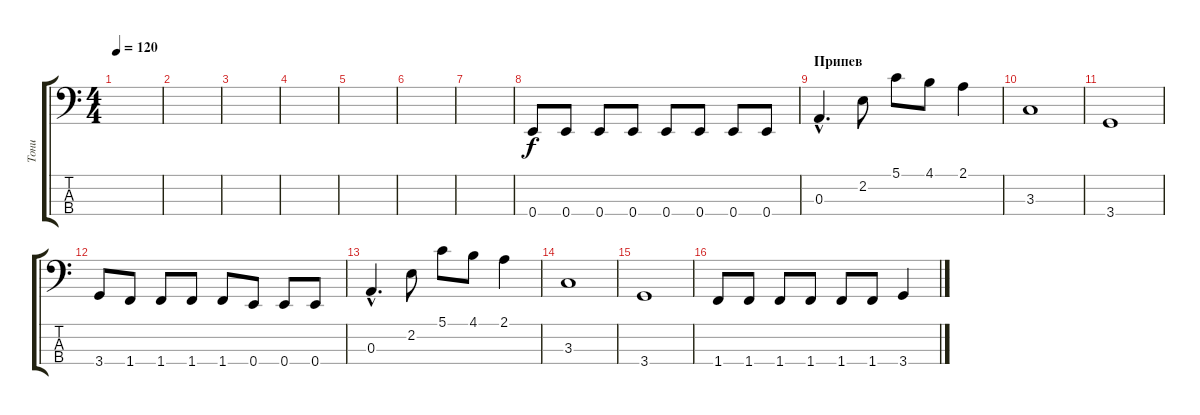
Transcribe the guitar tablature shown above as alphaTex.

\track ("Тони" "Тони") {instrument electricbassfinger}
\staff {score tabs}
\tuning (G2 D2 A1 E1) {hide}
\ts (4 4)
\tempo 120
\clef f4
\ks c
|
|
|
|
|
|
|
0.4.8 0.4.8 0.4.8 0.4.8 0.4.8 0.4.8 0.4.8 0.4.8 |
\section ("" "Припев")
0.3{hac}.4{d} 2.2.8 5.1.8 4.1.8 2.1.4 |
3.3.1 |
3.4.1 |
3.4.8 1.4.8 1.4.8 1.4.8 1.4.8 0.4.8 0.4.8 0.4.8 |
0.3{hac}.4{d} 2.2.8 5.1.8 4.1.8 2.1.4 |
3.3.1 |
3.4.1 |
1.4.8 1.4.8 1.4.8 1.4.8 1.4.8 1.4.8 3.4.4
